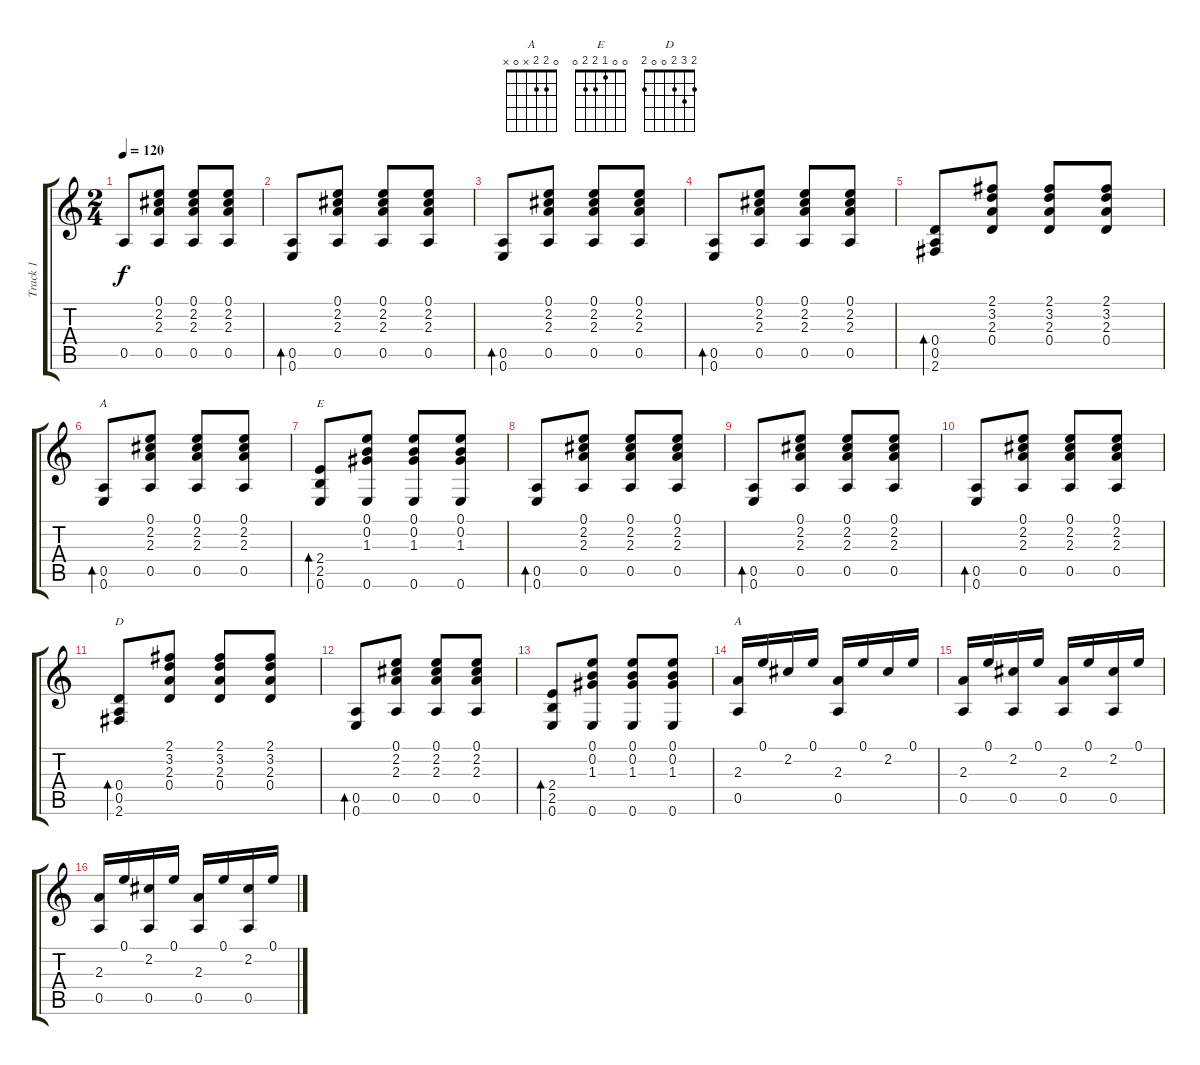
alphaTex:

\track ("Track 1" "Track 1") {instrument acousticguitarnylon}
\staff {score tabs}
\tuning (E4 B3 G3 D3 A2 E2) {hide}
\chord ("A" 0 2 2 2 0 0)
\chord ("E" 0 0 1 2 2 0)
\chord ("D" 2 3 2 0 0 2)
\chord ("A" 0 2 2 x 0 x)
\ts (2 4)
\tempo 120
\clef g2
\ks c
0.5.8{dy f} (0.1 2.2 2.3 0.5).8 (0.1 2.2 2.3 0.5).8 (0.1 2.2 2.3 0.5).8 |
(0.5 0.6).8{bd 60} (0.1 2.2 2.3 0.5).8 (0.1 2.2 2.3 0.5).8 (0.1 2.2 2.3 0.5).8 |
(0.5 0.6).8{bd 60} (0.1 2.2 2.3 0.5).8 (0.1 2.2 2.3 0.5).8 (0.1 2.2 2.3 0.5).8 |
(0.5 0.6).8{bd 60} (0.1 2.2 2.3 0.5).8 (0.1 2.2 2.3 0.5).8 (0.1 2.2 2.3 0.5).8 |
(0.4 0.5 2.6).8{bd 60} (2.1 3.2 2.3 0.4).8 (2.1 3.2 2.3 0.4).8 (2.1 3.2 2.3 0.4).8 |
(0.5 0.6).8{bd 60 ch "A"} (0.1 2.2 2.3 0.5).8 (0.1 2.2 2.3 0.5).8 (0.1 2.2 2.3 0.5).8 |
(2.4 2.5 0.6).8{bd 60 ch "E"} (0.1 0.2 1.3 0.6).8 (0.1 0.2 1.3 0.6).8 (0.1 0.2 1.3 0.6).8 |
(0.5 0.6).8{bd 60} (0.1 2.2 2.3 0.5).8 (0.1 2.2 2.3 0.5).8 (0.1 2.2 2.3 0.5).8 |
(0.5 0.6).8{bd 60} (0.1 2.2 2.3 0.5).8 (0.1 2.2 2.3 0.5).8 (0.1 2.2 2.3 0.5).8 |
(0.5 0.6).8{bd 60} (0.1 2.2 2.3 0.5).8 (0.1 2.2 2.3 0.5).8 (0.1 2.2 2.3 0.5).8 |
(0.4 0.5 2.6).8{bd 60 ch "D"} (2.1 3.2 2.3 0.4).8 (2.1 3.2 2.3 0.4).8 (2.1 3.2 2.3 0.4).8 |
(0.5 0.6).8{bd 60} (0.1 2.2 2.3 0.5).8 (0.1 2.2 2.3 0.5).8 (0.1 2.2 2.3 0.5).8 |
(2.4 2.5 0.6).8{bd 60} (0.1 0.2 1.3 0.6).8 (0.1 0.2 1.3 0.6).8 (0.1 0.2 1.3 0.6).8 |
(2.3 0.5).16{ch "A"} 0.1.16 2.2.16 0.1.16 (2.3 0.5).16 0.1.16 2.2.16 0.1.16 |
(2.3 0.5).16 0.1.16 (2.2 0.5).16 0.1.16 (2.3 0.5).16 0.1.16 (2.2 0.5).16 0.1.16 |
(2.3 0.5).16 0.1.16 (2.2 0.5).16 0.1.16 (2.3 0.5).16 0.1.16 (2.2 0.5).16 0.1.16
